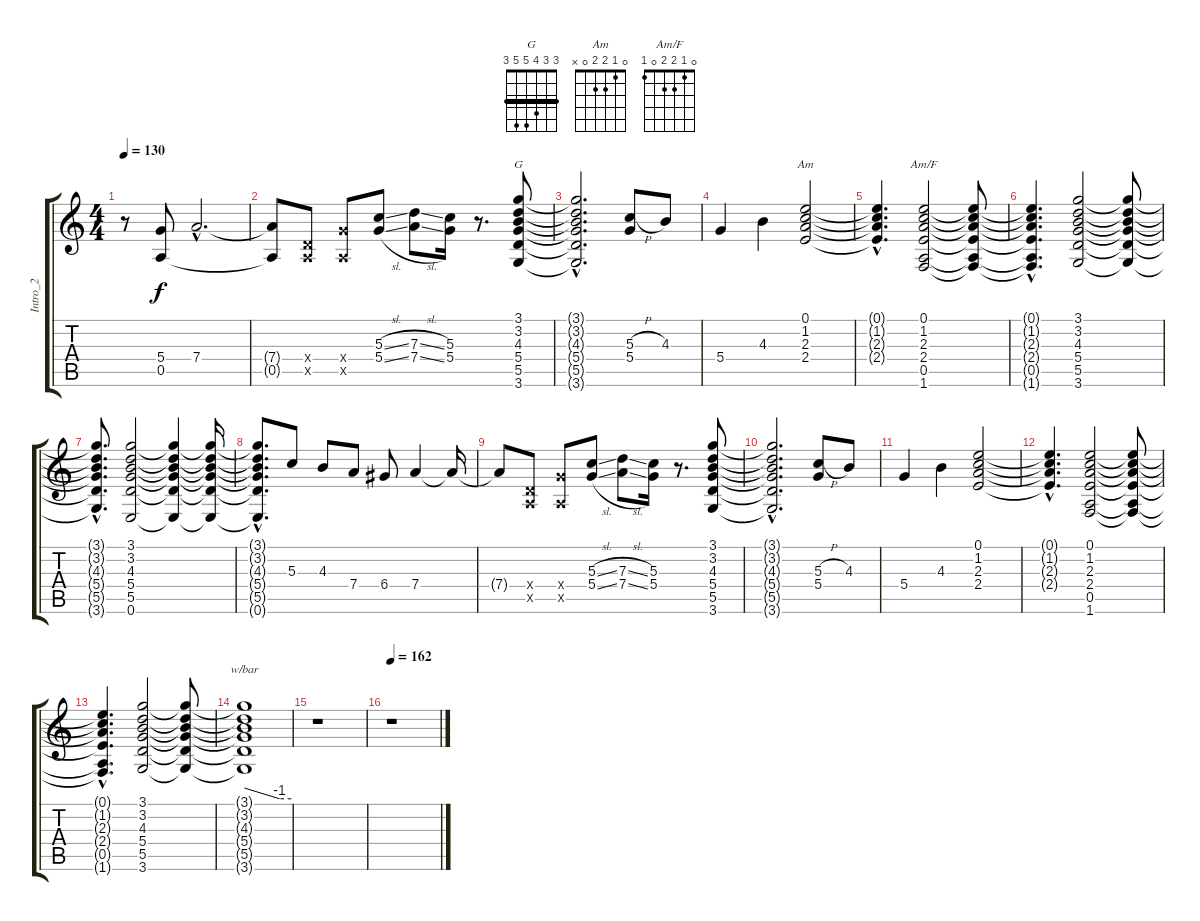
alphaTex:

\track ("Intro_2" "Intro_2") {instrument acousticguitarnylon}
\staff {score tabs}
\tuning (E4 B3 G3 D3 A2 E2) {hide}
\chord ("G" 3 3 4 5 5 3) {barre 3}
\chord ("Am" 0 1 2 2 0 x)
\chord ("Am/F" 0 1 2 2 0 1)
\ts (4 4)
\tempo 130
\clef g2
\ks c
r.8{dy f instrument acousticguitarnylon} (5.4 0.5).8 7.4{hac}.2{d} |
(7.4{t} 0.5{t}).8 (0.4{x} 0.5{x}).8 (5.4{x} 0.5{x}).8 (5.3{sl} 5.4{sl}).8 (7.3{sl} 7.4{sl}).8 (5.3 5.4).16 r.8{d} (3.1 3.2 4.3 5.4 5.5 3.6).8{ch "G"} |
(3.1{hac t} 3.2{hac t} 4.3{hac t} 5.4{hac t} 5.5{hac t} 3.6{hac t}).2{d} (5.3{h} 5.4).8 4.3.8 |
5.4.4 4.3.4 (0.1 1.2 2.3 2.4).2{ch "Am"} |
(0.1{hac t} 1.2{hac t} 2.3{hac t} 2.4{hac t}).4{d} (0.1 1.2 2.3 2.4 0.5 1.6).2{ch "Am/F"} (0.1{t} 1.2{t} 2.3{t} 2.4{t} 0.5{t} 1.6{t}).8 |
(0.1{hac t} 1.2{hac t} 2.3{hac t} 2.4{hac t} 0.5{hac t} 1.6{hac t}).4{d} (3.1 3.2 4.3 5.4 5.5 3.6).2 (3.1{t} 3.2{t} 4.3{t} 5.4{t} 5.5{t} 3.6{t}).8 |
(3.1{hac t} 3.2{hac t} 4.3{hac t} 5.4{hac t} 5.5{hac t} 3.6{hac t}).8{d} (3.1 3.2 4.3 5.4 5.5 0.6).2 (3.1{t} 3.2{t} 4.3{t} 5.4{t} 5.5{t} 0.6{t}).4 (3.1{t} 3.2{t} 4.3{t} 5.4{t} 5.5{t} 0.6{t}).16 |
(3.1{hac t} 3.2{hac t} 4.3{hac t} 5.4{hac t} 5.5{hac t} 0.6{hac t}).8{d} 5.3.8 4.3.8 7.4.8 6.4.8 7.4.4 7.4{t}.16 |
7.4{t}.8 (0.4{x} 0.5{x}).8 (5.4{x} 0.5{x}).8 (5.3{sl} 5.4{sl}).8 (7.3{sl} 7.4{sl}).8 (5.3 5.4).16 r.8{d} (3.1 3.2 4.3 5.4 5.5 3.6).8 |
(3.1{hac t} 3.2{hac t} 4.3{hac t} 5.4{hac t} 5.5{hac t} 3.6{hac t}).2{d} (5.3{h} 5.4).8 4.3.8 |
5.4.4 4.3.4 (0.1 1.2 2.3 2.4).2 |
(0.1{hac t} 1.2{hac t} 2.3{hac t} 2.4{hac t}).4{d} (0.1 1.2 2.3 2.4 0.5 1.6).2 (0.1{t} 1.2{t} 2.3{t} 2.4{t} 0.5{t} 1.6{t}).8 |
(0.1{hac t} 1.2{hac t} 2.3{hac t} 2.4{hac t} 0.5{hac t} 1.6{hac t}).4{d} (3.1 3.2 4.3 5.4 5.5 3.6).2 (3.1{t} 3.2{t} 4.3{t} 5.4{t} 5.5{t} 3.6{t}).8 |
(3.1{t} 3.2{t} 4.3{t} 5.4{t} 5.5{t} 3.6{t}).1{tbe (custom default 0 0 45 -4 60 -4)} |
r.1 |
\tempo 162
r.1
